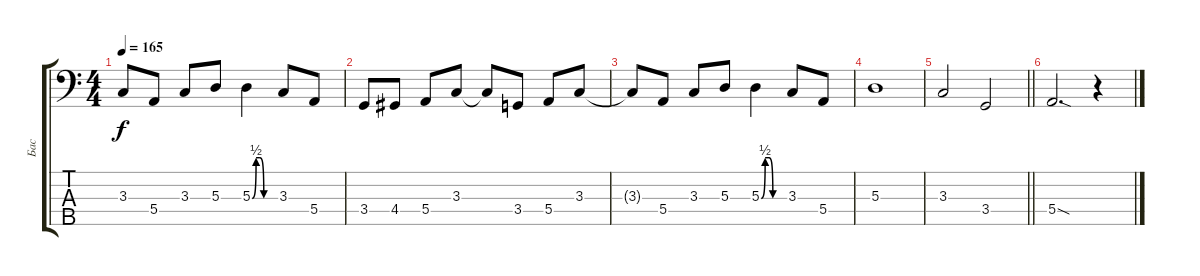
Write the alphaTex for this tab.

\track ("Бас" "Бас") {instrument electricbassfinger}
\staff {score tabs}
\tuning (G2 D2 A1 E1 B0) {hide}
\ts (4 4)
\tempo 165
\clef f4
\ks c
3.3{t}.8{dy f} 5.4.8 3.3.8 5.3.8 5.3{be (custom 0 0 10 2 20 2 30 0 60 0)}.4 3.3.8 5.4.8 |
3.4.8 4.4.8 5.4.8 3.3.8 3.3{t}.8 3.4.8 5.4.8 3.3.8 |
3.3{t}.8 5.4.8 3.3.8 5.3.8 5.3{be (custom 0 0 10 2 20 2 30 0 60 0)}.4 3.3.8 5.4.8 |
5.3.1 |
\barLineRight lightlight
3.3.2 3.4.2 |
5.4{sod}.2{d} r.4
